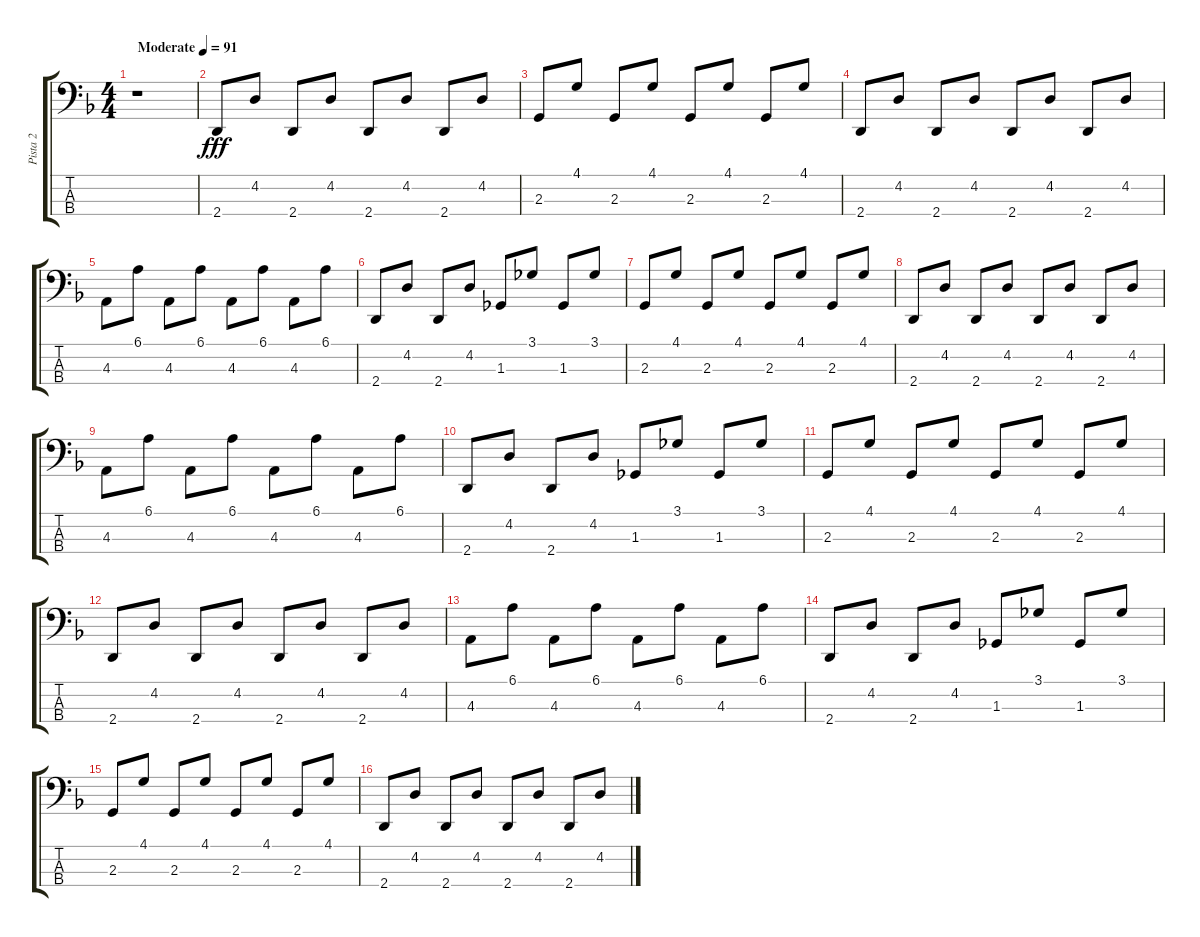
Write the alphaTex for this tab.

\track ("Pista 2" "Pista 2") {instrument electricbassfinger}
\staff {score tabs}
\tuning (Eb2 Bb1 F1 C1) {hide}
\ts (4 4)
\tempo (91 "Moderate")
\clef f4
\ks f
r.1{dy fff instrument electricbassfinger} |
2.4.8{volume 8} 4.2.8 2.4.8 4.2.8 2.4.8 4.2.8 2.4.8 4.2.8 |
2.3.8 4.1.8 2.3.8 4.1.8 2.3.8 4.1.8 2.3.8 4.1.8 |
2.4.8 4.2.8 2.4.8 4.2.8 2.4.8 4.2.8 2.4.8 4.2.8 |
4.3.8 6.1.8 4.3.8 6.1.8 4.3.8 6.1.8 4.3.8 6.1.8 |
2.4.8 4.2.8 2.4.8 4.2.8 1.3.8 3.1.8 1.3.8 3.1.8 |
2.3.8 4.1.8 2.3.8 4.1.8 2.3.8 4.1.8 2.3.8 4.1.8 |
2.4.8 4.2.8 2.4.8 4.2.8 2.4.8 4.2.8 2.4.8 4.2.8 |
4.3.8 6.1.8 4.3.8 6.1.8 4.3.8 6.1.8 4.3.8 6.1.8 |
2.4.8 4.2.8 2.4.8 4.2.8 1.3.8 3.1.8 1.3.8 3.1.8 |
2.3.8 4.1.8 2.3.8 4.1.8 2.3.8 4.1.8 2.3.8 4.1.8 |
2.4.8 4.2.8 2.4.8 4.2.8 2.4.8 4.2.8 2.4.8 4.2.8 |
4.3.8 6.1.8 4.3.8 6.1.8 4.3.8 6.1.8 4.3.8 6.1.8 |
2.4.8 4.2.8 2.4.8 4.2.8 1.3.8 3.1.8 1.3.8 3.1.8 |
2.3.8 4.1.8 2.3.8 4.1.8 2.3.8 4.1.8{volume 7} 2.3.8{volume 7} 4.1.8{volume 6} |
2.4.8{volume 6} 4.2.8{volume 6} 2.4.8{volume 5} 4.2.8{volume 5} 2.4.8{volume 5} 4.2.8{volume 4} 2.4.8{volume 4} 4.2.8{volume 4}
